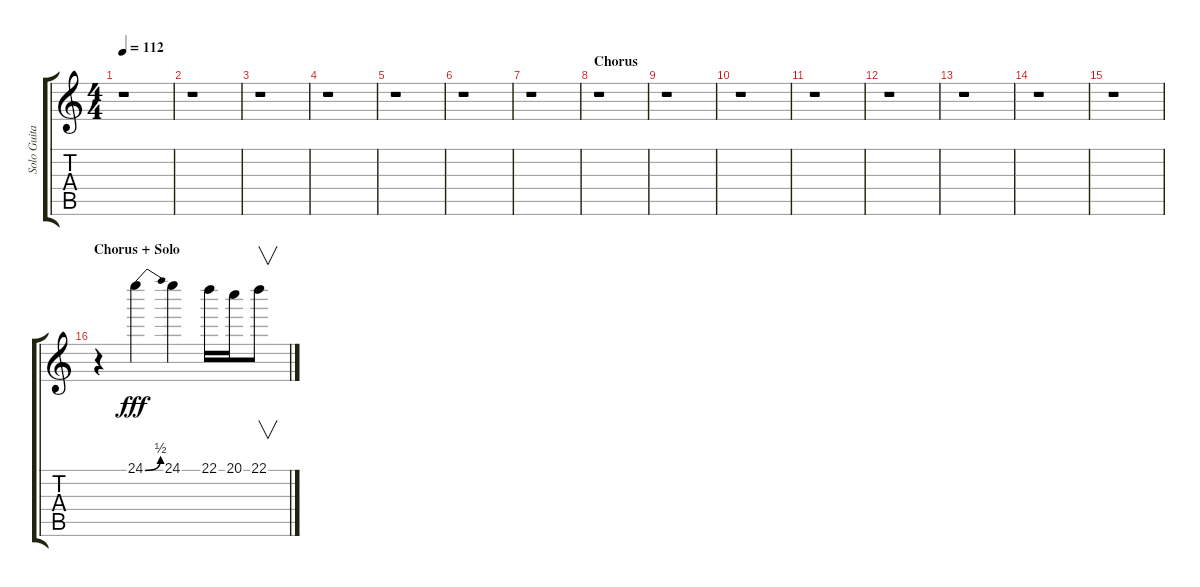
\track ("Solo Guitar" "Solo Guita") {instrument overdrivenguitar}
\staff {score tabs}
\tuning (E4 B3 G3 D3 A2 E2) {hide}
\ts (4 4)
\tempo 112
\clef g2
\ks c
r.1{dy fff} |
r.1 |
r.1 |
r.1 |
r.1 |
r.1 |
r.1 |
\section ("" "Chorus")
r.1 |
r.1 |
r.1 |
r.1 |
r.1 |
r.1 |
r.1 |
r.1 |
\section ("" "Chorus + Solo")
r.4 24.1{be (bend 0 0 60 2)}.4 24.1.4 22.1.16 20.1.16 22.1.8{v}
